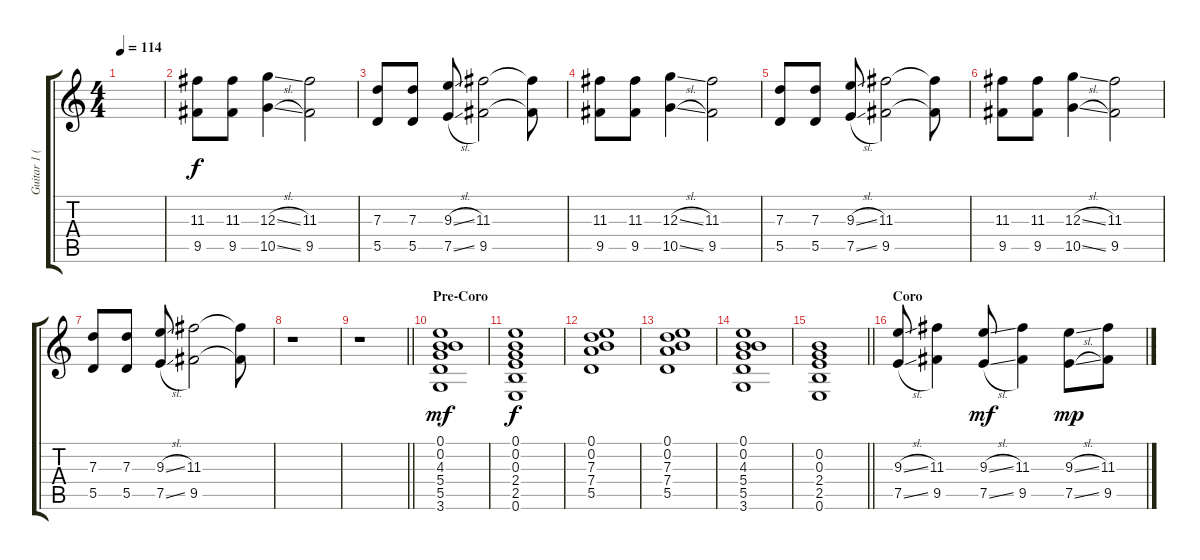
\track ("Guitar 1 (Billy Corgan)" "Guitar 1 (") {instrument electricguitarclean}
\staff {score tabs}
\tuning (E4 B3 G3 D3 A2 E2) {hide}
\ts (4 4)
\tempo 114
\clef g2
\ks c
|
(11.3 9.5).8 (11.3 9.5).8 (12.3{sl} 10.5{sl}).4 (11.3 9.5).2 |
(7.3 5.5).8 (7.3 5.5).8 (9.3{sl} 7.5{sl}).8 (11.3 9.5).2 (11.3{t} 9.5{t}).8 |
(11.3 9.5).8 (11.3 9.5).8 (12.3{sl} 10.5{sl}).4 (11.3 9.5).2 |
(7.3 5.5).8 (7.3 5.5).8 (9.3{sl} 7.5{sl}).8 (11.3 9.5).2 (11.3{t} 9.5{t}).8 |
(11.3 9.5).8 (11.3 9.5).8 (12.3{sl} 10.5{sl}).4 (11.3 9.5).2 |
(7.3 5.5).8 (7.3 5.5).8 (9.3{sl} 7.5{sl}).8 (11.3 9.5).2 (11.3{t} 9.5{t}).8 |
r.1 |
\barLineRight lightlight
r.1 |
\section ("" "Pre-Coro")
(0.1 0.2 4.3 5.4 5.5 3.6).1{dy mf volume 9 instrument overdrivenguitar} |
(0.1 0.2 0.3 2.4 2.5 0.6).1{dy f} |
(0.1 0.2 7.3 7.4 5.5).1 |
(0.1 0.2 7.3 7.4 5.5).1 |
(0.1 0.2 4.3 5.4 5.5 3.6).1 |
\barLineRight lightlight
(0.2 0.3 2.4 2.5 0.6).1 |
\section ("" "Coro")
(9.3{sl} 7.5{sl}).8{volume 7 instrument electricguitarclean} (11.3 9.5).4 (9.3{sl} 7.5{sl}).8{dy mf} (11.3 9.5).4 (9.3{sl} 7.5{sl}).8{dy mp} (11.3 9.5).8
